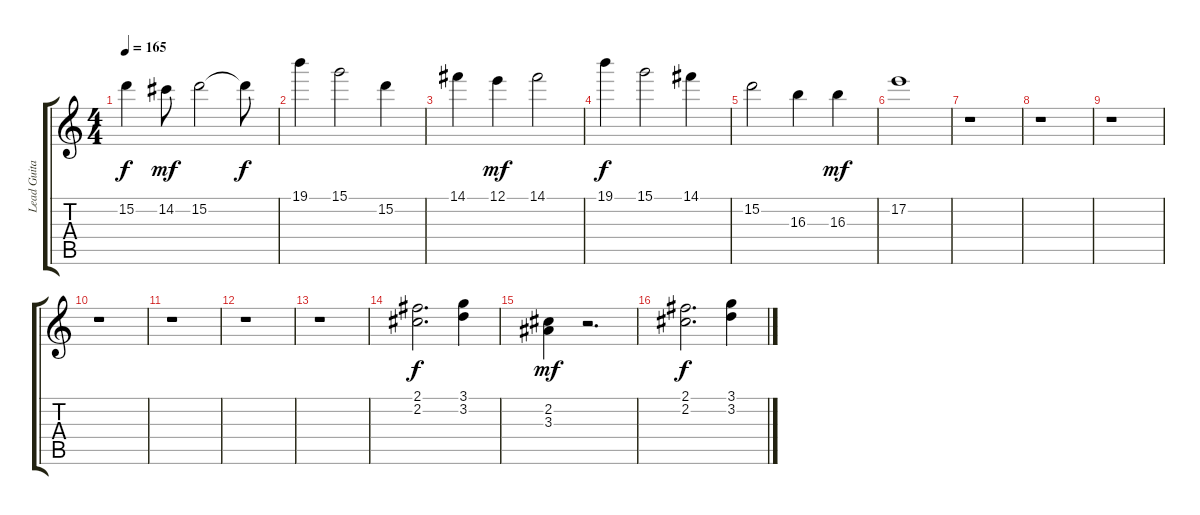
\track ("Lead Guitar 2" "Lead Guita") {instrument overdrivenguitar}
\staff {score tabs}
\tuning (E4 B3 G3 D3 A2 E2) {hide}
\ts (4 4)
\tempo 165
\clef g2
\ks c
15.2.4{dy f} 14.2.8{dy mf} 15.2.2 15.2{t}.8{dy f} |
19.1.4 15.1.2 15.2.4 |
14.1.4 12.1.4{dy mf} 14.1.2 |
19.1.4{dy f} 15.1.2 14.1.4 |
15.2.2 16.3.4 16.3.4{dy mf} |
17.2.1 |
r.1 |
r.1 |
r.1 |
r.1 |
r.1 |
r.1 |
r.1 |
(2.1 2.2).2{d dy f} (3.1 3.2).4 |
(2.2 3.3).4{dy mf} r.2{d} |
(2.1 2.2).2{d dy f} (3.1 3.2).4
